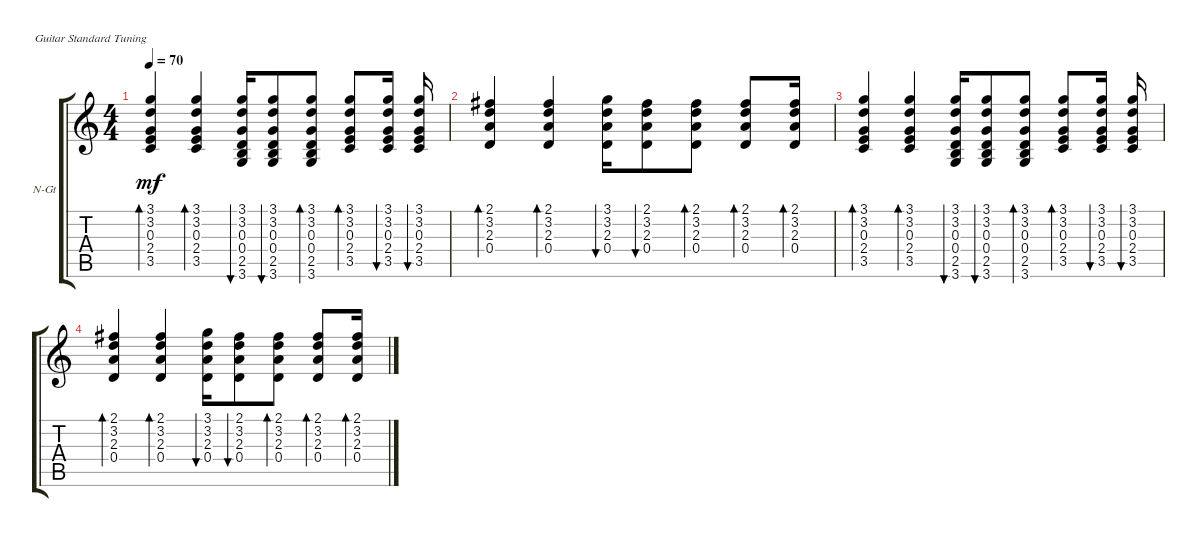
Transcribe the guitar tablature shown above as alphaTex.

\defaultSystemsLayout 4
\bracketExtendMode groupsimilarinstruments
\firstSystemTrackNameOrientation horizontal
\otherSystemsTrackNameOrientation horizontal
\track ("Nylon Guitar" "N-Gt") {instrument acousticguitarnylon}
\staff {score tabs}
\tuning (E4 B3 G3 D3 A2 E2)
\ts (4 4)
\tempo 70
\clef g2
\ks c
(3.5 2.4 0.3 3.2 3.1).4{bd 30 dy mf} (3.5 2.4 0.3 3.2 3.1).4{bd 30} (2.5 0.4 0.3 3.2 3.1 3.6).16{bu 30} (2.5 0.4 0.3 3.2 3.1 3.6).8{bu 30} (2.5 0.4 0.3 3.2 3.1 3.6).8{bd 30} (3.5 2.4 0.3 3.2 3.1).8{bd 30} (3.5 2.4 0.3 3.2 3.1).16{bu 30} (3.5 2.4 0.3 3.2 3.1).16{bu 30} |
(0.4 2.3 3.2 2.1).4{bd 30} (0.4 2.3 3.2 2.1).4{bd 30} (0.4 2.3 3.2 3.1).16{bu 30} (0.4 2.3 3.2 2.1).8{bu 30} (0.4 2.3 3.2 2.1).8{bd 30} (0.4 2.3 3.2 2.1).8{bd 30} (0.4 2.3 3.2 2.1).16{bd 30} |
(3.5 2.4 0.3 3.2 3.1).4{bd 30} (3.5 2.4 0.3 3.2 3.1).4{bd 30} (2.5 0.4 0.3 3.2 3.1 3.6).16{bu 30} (2.5 0.4 0.3 3.2 3.1 3.6).8{bu 30} (2.5 0.4 0.3 3.2 3.1 3.6).8{bd 30} (3.5 2.4 0.3 3.2 3.1).8{bd 30} (3.5 2.4 0.3 3.2 3.1).16{bu 30} (3.5 2.4 0.3 3.2 3.1).16{bu 30} |
(0.4 2.3 3.2 2.1).4{bd 30} (0.4 2.3 3.2 2.1).4{bd 30} (0.4 2.3 3.2 3.1).16{bu 30} (0.4 2.3 3.2 2.1).8{bu 30} (0.4 2.3 3.2 2.1).8{bd 30} (0.4 2.3 3.2 2.1).8{bd 30} (0.4 2.3 3.2 2.1).16{bd 30}
